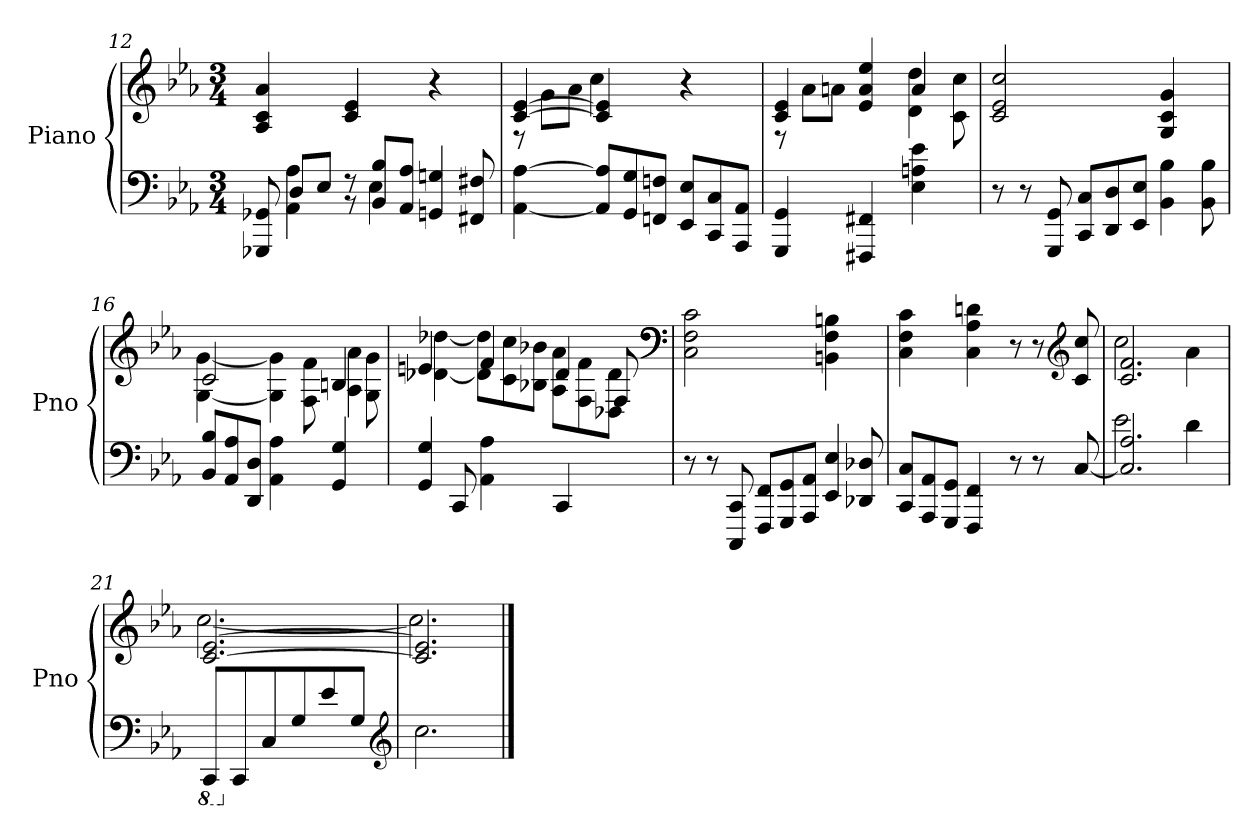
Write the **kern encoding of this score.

**kern	**kern
*part1	*part1
*staff2	*staff1
*I"Piano	*
*I'Pno	*
*clefF4	*clefG2
*k[b-e-a-]	*k[b-e-a-]
*c:	*c:
*M3/4	*M3/4
*Xtuplet	*
=12	=12
*^	*
12ryy	12GGG-X 12GG-X	4A- 4c 4a-
12DL	6AA- 6A-	.
12E-J	.	.
12r	12r	4c 4e-
12BB- 12B-L	6E-	.
12AA- 12A-J	.	.
6GGn 6Gn	4ryy	4r
12FF#X 12F#X	.	.
*v	*v	*
=13	=13
*	*^
*	*	*Xtuplet
[4AA- [4A-	[4c [4e-	12r
.	.	12gL
.	.	12a-J
12AA-] 12A-]L	4c] 4e-]	4cc
12GG 12G	.	.
12FFn 12FnJ	.	.
12EE- 12E-L	4r	4ryy
12CC 12C	.	.
12AAA- 12AA-J	.	.
=14	=14	=14
4GGG 4GG	4c 4e-	12r
.	.	12a-L
.	.	12anJ
4FFF#X 4FF#X	4ryy	4e- 4a 4ee-
4E- 4An 4e-	4a	6d 6dd
.	.	12c 12cc
*	*v	*v
=15	=15
12r	2c 2e- 2cc
12r	.
12GGG 12GG	.
12CC 12CL	.
12DD 12D	.
12EE- 12E-J	.
6BB- 6B-	4G 4c 4g
12BB- 12B-	.
=16	=16
*	*^
12BB- 12B-L	2c	[4G [4g
12AA- 12A-	.	.
12DD 12DJ	.	.
4AA- 4A-	.	6G] 6g]
.	.	12F 12f
4GG 4G	4Bn	6A- 6a-
.	.	12G 12g
=17	=17	=17
6GG 6G	4en	[4d-X [4dd-X
12CC	.	.
4AA- 4A-	4f	12d-] 12dd-]L
.	.	12c 12cc
.	.	12B-X 12b-XJ
4CC	6d-	12A- 12a-L
.	.	12F 12f
.	12F	12D-X 12d-J
*	*v	*v
*	*clefF4
=18	=18
12r	2C 2F 2c
12r	.
12CCC 12CC	.
12FFF 12FFL	.
12GGG 12GG	.
12AAA- 12AA-J	.
6EE- 6E-	4BBn 4F 4Bn
12DD-X 12D-X	.
=19	=19
12CC 12CL	4C 4F 4c
12AAA- 12AA-	.
12GGG 12GGJ	.
4FFF 4FF	4C 4A- 4dn
12r	12r
12r	12r
*	*clefG2
[12C	12c 12cc
=20	=20
*^	*^
2.C] 2.A-	2e-	2.c 2.f	2cc
.	4d	.	4a-
*v	*v	*	*
=21	=21	=21
*8ba	*	*
8CCCL	[2.c [2.e-	[2.cc
*X8ba	*	*
8CC	.	.
8C	.	.
8G	.	.
8e-	.	.
8GJ	.	.
*clefG2	*	*
=22	=22	=22
2.cc	2.c] 2.e-]	2.cc]
*	*v	*v
==	==
*-	*-
